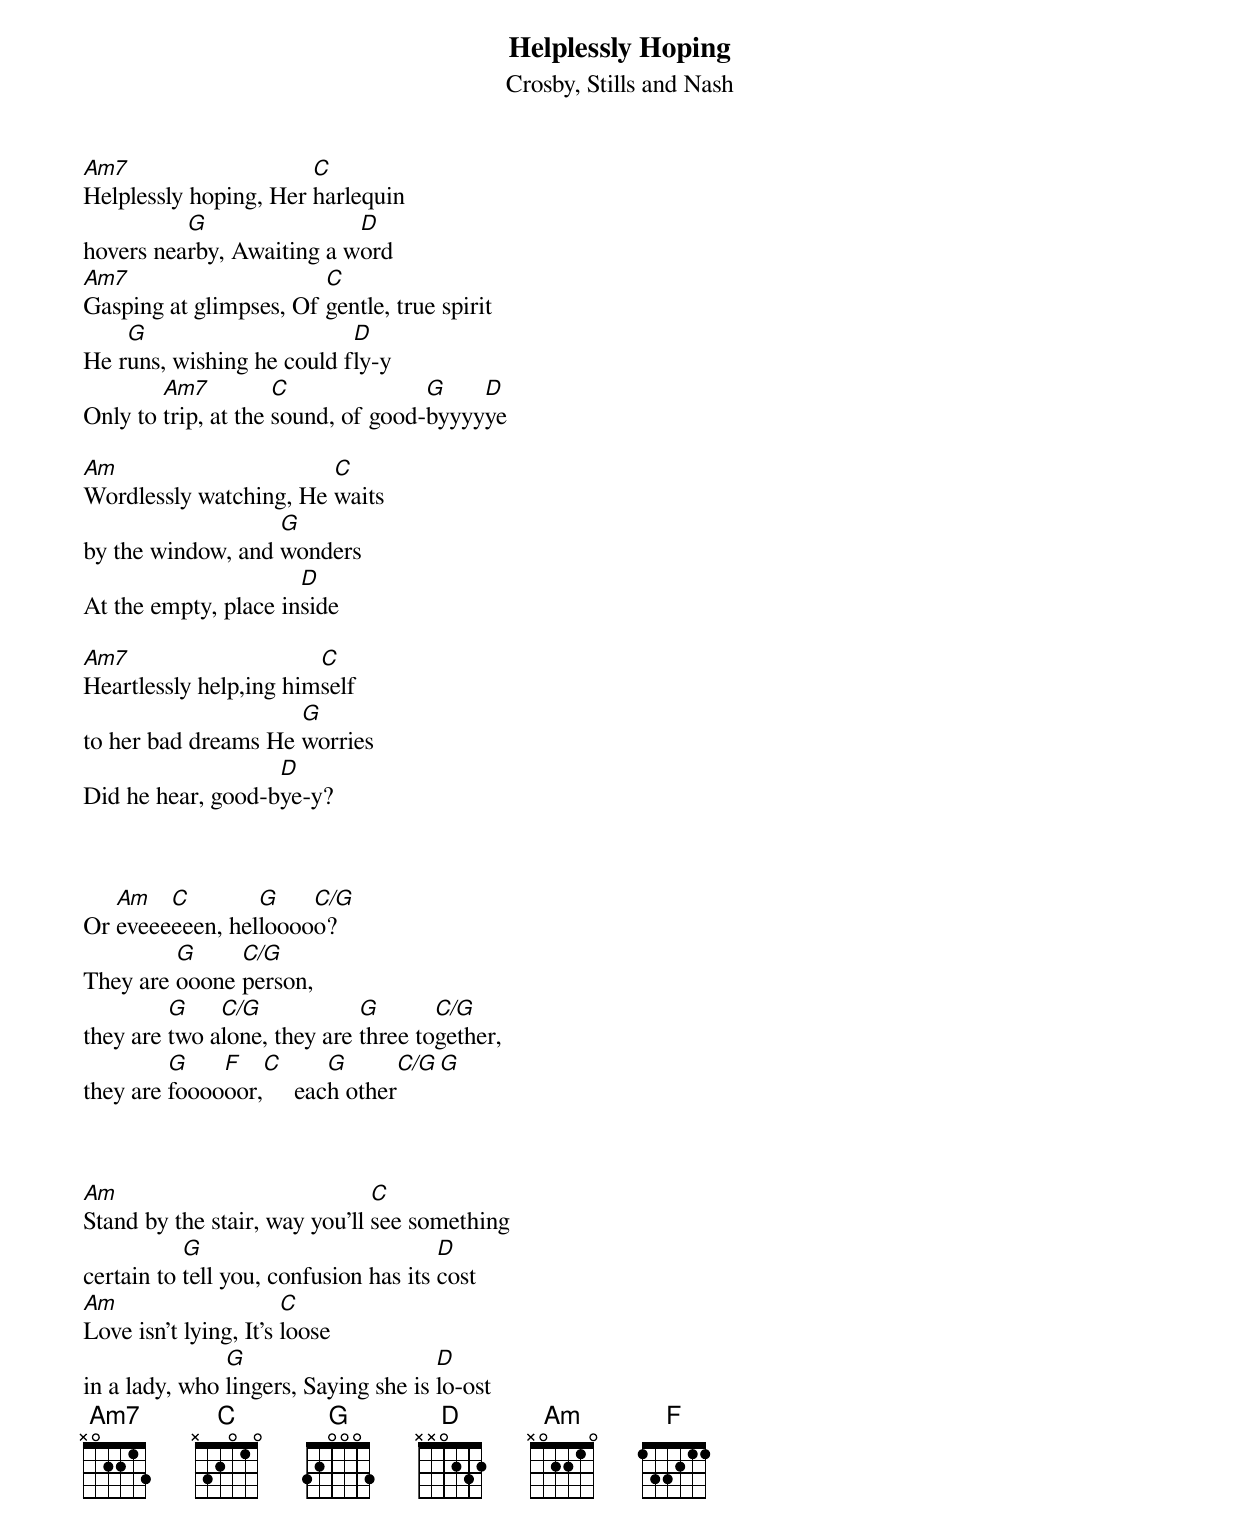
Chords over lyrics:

Helplessly Hoping
Crosby, Stills and Nash

Am7                    C
Helplessly hoping, Her harlequin
          G                D
hovers nearby, Awaiting a word
Am7                     C
Gasping at glimpses, Of gentle, true spirit
    G                      D
He runs, wishing he could fly-y
        Am7          C              G    D
Only to trip, at the sound, of good-byyyyye

Am                      C
Wordlessly watching, He waits
                   G
by the window, and wonders
                      D
At the empty, place inside

Am7                     C
Heartlessly help,ing himself
                     G
to her bad dreams He worries
                   D
Did he hear, good-bye-y?



   Am   C        G    C/G
Or eveeeeeen, hellooooo?
         G     C/G
They are ooone person,
         G    C/G            G       C/G
they are two alone, they are three together,
         G    F   C       G      C/G    G
they are foooooor,     each other



Am                             C
Stand by the stair, way you'll see something
           G                           D
certain to tell you, confusion has its cost
Am                     C
Love isn't lying, It's loose
               G                      D
in a lady, who lingers, Saying she is lo-ost
